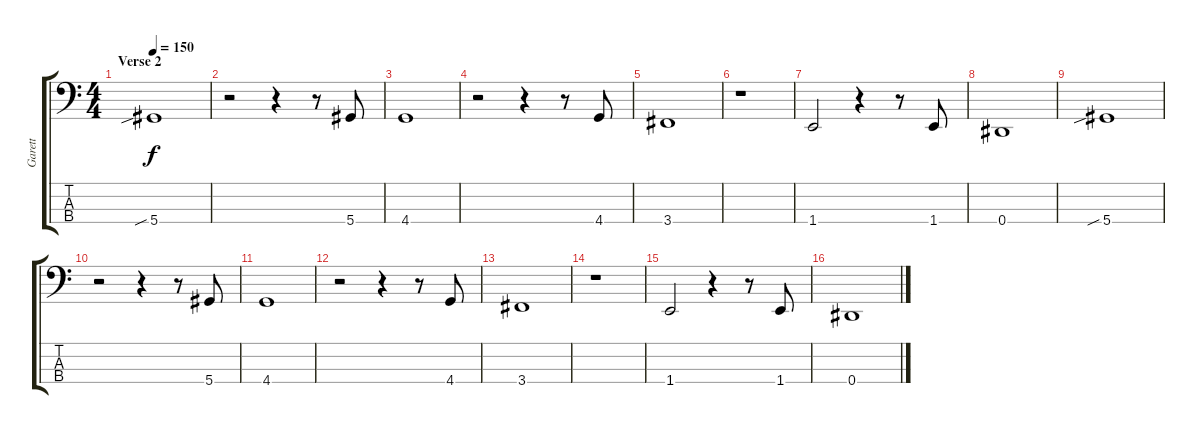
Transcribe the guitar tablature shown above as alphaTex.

\track ("Garett" "Garett") {instrument electricbasspick}
\staff {score tabs}
\tuning (Gb2 Db2 Ab1 Eb1) {hide}
\ts (4 4)
\section ("" "Verse 2")
\tempo 150
\clef f4
\ks c
5.4{sib}.1{dy f} |
r.2 r.4 r.8 5.4.8 |
4.4.1 |
r.2 r.4 r.8 4.4.8 |
3.4.1 |
r.1 |
1.4.2 r.4 r.8 1.4.8 |
0.4.1 |
5.4{sib}.1 |
r.2 r.4 r.8 5.4.8 |
4.4.1 |
r.2 r.4 r.8 4.4.8 |
3.4.1 |
r.1 |
1.4.2 r.4 r.8 1.4.8 |
0.4.1
